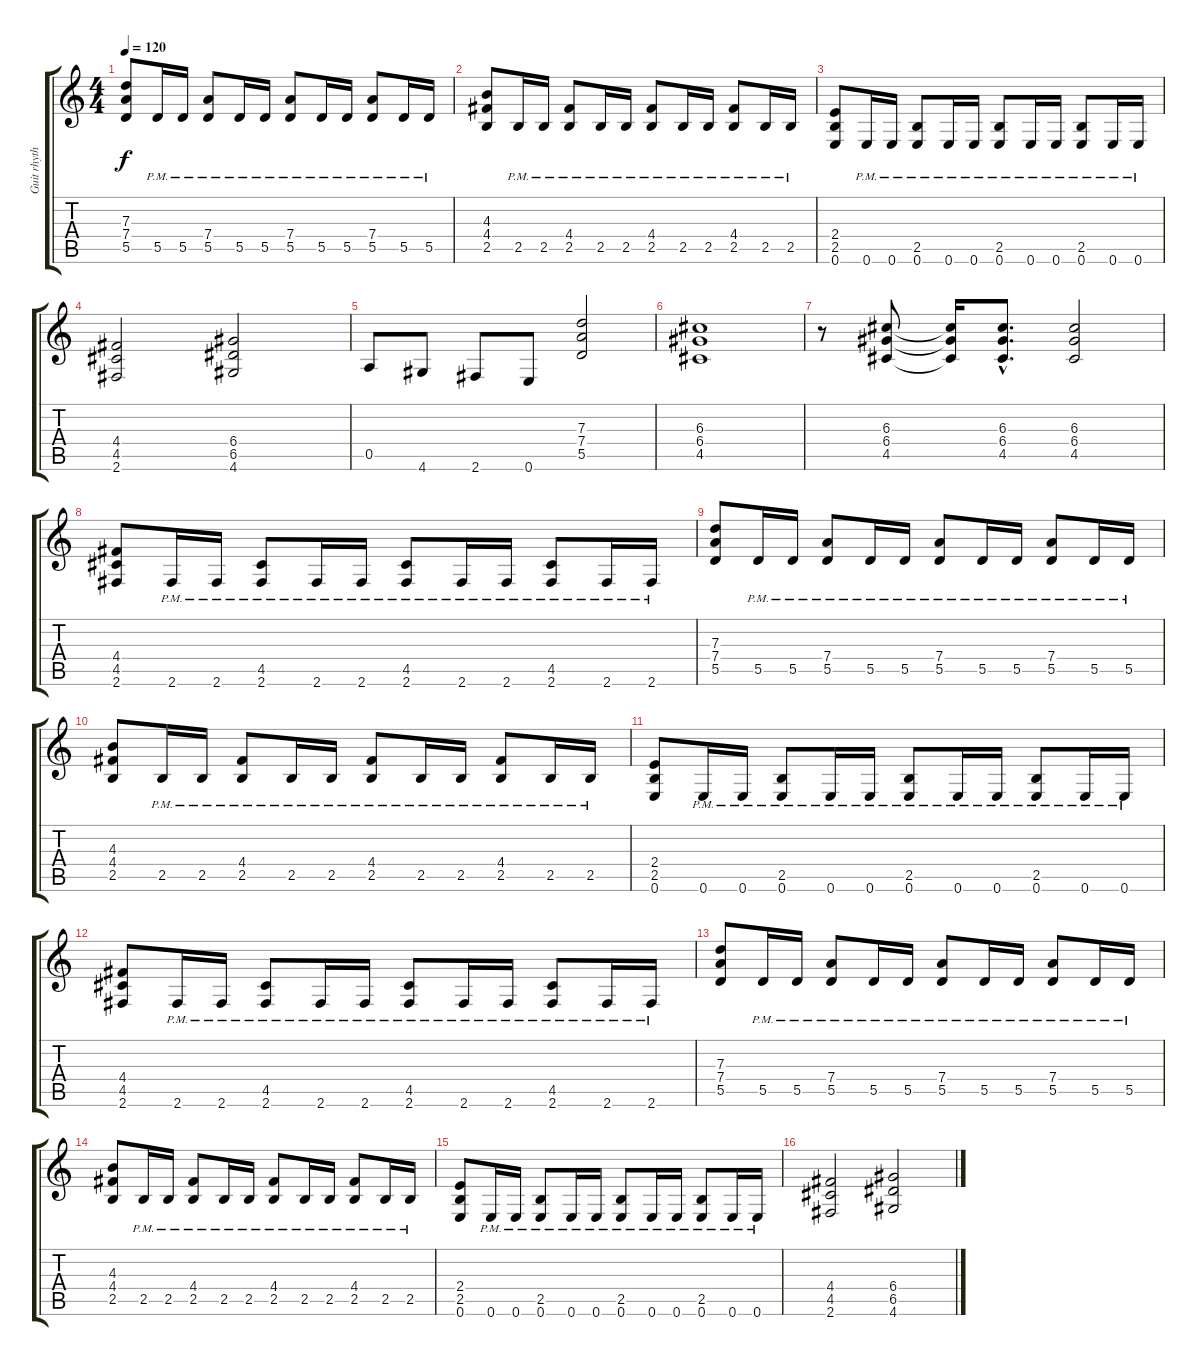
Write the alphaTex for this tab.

\track ("Guit rhythm" "Guit rhyth") {instrument distortionguitar}
\staff {score tabs}
\tuning (E4 B3 G3 D3 A2 E2) {hide}
\ts (4 4)
\tempo 120
\clef g2
\ks c
(7.3 7.4 5.5).8{dy f} 5.5{pm}.16 5.5{pm}.16 (7.4{pm} 5.5{pm}).8 5.5{pm}.16 5.5{pm}.16 (7.4{pm} 5.5{pm}).8 5.5{pm}.16 5.5{pm}.16 (7.4{pm} 5.5{pm}).8 5.5{pm}.16 5.5{pm}.16 |
(4.3 4.4 2.5).8 2.5{pm}.16 2.5{pm}.16 (4.4{pm} 2.5{pm}).8 2.5{pm}.16 2.5{pm}.16 (4.4{pm} 2.5{pm}).8 2.5{pm}.16 2.5{pm}.16 (4.4{pm} 2.5{pm}).8 2.5{pm}.16 2.5{pm}.16 |
(2.4 2.5 0.6).8 0.6{pm}.16 0.6{pm}.16 (2.5{pm} 0.6{pm}).8 0.6{pm}.16 0.6{pm}.16 (2.5{pm} 0.6{pm}).8 0.6{pm}.16 0.6{pm}.16 (2.5{pm} 0.6{pm}).8 0.6{pm}.16 0.6{pm}.16 |
(4.4 4.5 2.6).2 (6.4 6.5 4.6).2 |
0.5.8 4.6.8 2.6.8 0.6.8 (7.3 7.4 5.5).2 |
(6.3 6.4 4.5).1 |
r.8 (6.3 6.4 4.5).8 (6.3{t} 6.4{t} 4.5{t}).16 (6.3{hac} 6.4{hac} 4.5{hac}).8{d} (6.3 6.4 4.5).2 |
(4.4 4.5 2.6).8 2.6{pm}.16 2.6{pm}.16 (4.5{pm} 2.6{pm}).8 2.6{pm}.16 2.6{pm}.16 (4.5{pm} 2.6{pm}).8 2.6{pm}.16 2.6{pm}.16 (4.5{pm} 2.6{pm}).8 2.6{pm}.16 2.6{pm}.16 |
(7.3 7.4 5.5).8 5.5{pm}.16 5.5{pm}.16 (7.4{pm} 5.5{pm}).8 5.5{pm}.16 5.5{pm}.16 (7.4{pm} 5.5{pm}).8 5.5{pm}.16 5.5{pm}.16 (7.4{pm} 5.5{pm}).8 5.5{pm}.16 5.5{pm}.16 |
(4.3 4.4 2.5).8 2.5{pm}.16 2.5{pm}.16 (4.4{pm} 2.5{pm}).8 2.5{pm}.16 2.5{pm}.16 (4.4{pm} 2.5{pm}).8 2.5{pm}.16 2.5{pm}.16 (4.4{pm} 2.5{pm}).8 2.5{pm}.16 2.5{pm}.16 |
(2.4 2.5 0.6).8 0.6{pm}.16 0.6{pm}.16 (2.5{pm} 0.6{pm}).8 0.6{pm}.16 0.6{pm}.16 (2.5{pm} 0.6{pm}).8 0.6{pm}.16 0.6{pm}.16 (2.5{pm} 0.6{pm}).8 0.6{pm}.16 0.6{pm}.16 |
(4.4 4.5 2.6).8 2.6{pm}.16 2.6{pm}.16 (4.5{pm} 2.6{pm}).8 2.6{pm}.16 2.6{pm}.16 (4.5{pm} 2.6{pm}).8 2.6{pm}.16 2.6{pm}.16 (4.5{pm} 2.6{pm}).8 2.6{pm}.16 2.6{pm}.16 |
(7.3 7.4 5.5).8 5.5{pm}.16 5.5{pm}.16 (7.4{pm} 5.5{pm}).8 5.5{pm}.16 5.5{pm}.16 (7.4{pm} 5.5{pm}).8 5.5{pm}.16 5.5{pm}.16 (7.4{pm} 5.5{pm}).8 5.5{pm}.16 5.5{pm}.16 |
(4.3 4.4 2.5).8 2.5{pm}.16 2.5{pm}.16 (4.4{pm} 2.5{pm}).8 2.5{pm}.16 2.5{pm}.16 (4.4{pm} 2.5{pm}).8 2.5{pm}.16 2.5{pm}.16 (4.4{pm} 2.5{pm}).8 2.5{pm}.16 2.5{pm}.16 |
(2.4 2.5 0.6).8 0.6{pm}.16 0.6{pm}.16 (2.5{pm} 0.6{pm}).8 0.6{pm}.16 0.6{pm}.16 (2.5{pm} 0.6{pm}).8 0.6{pm}.16 0.6{pm}.16 (2.5{pm} 0.6{pm}).8 0.6{pm}.16 0.6{pm}.16 |
(4.4 4.5 2.6).2 (6.4 6.5 4.6).2
